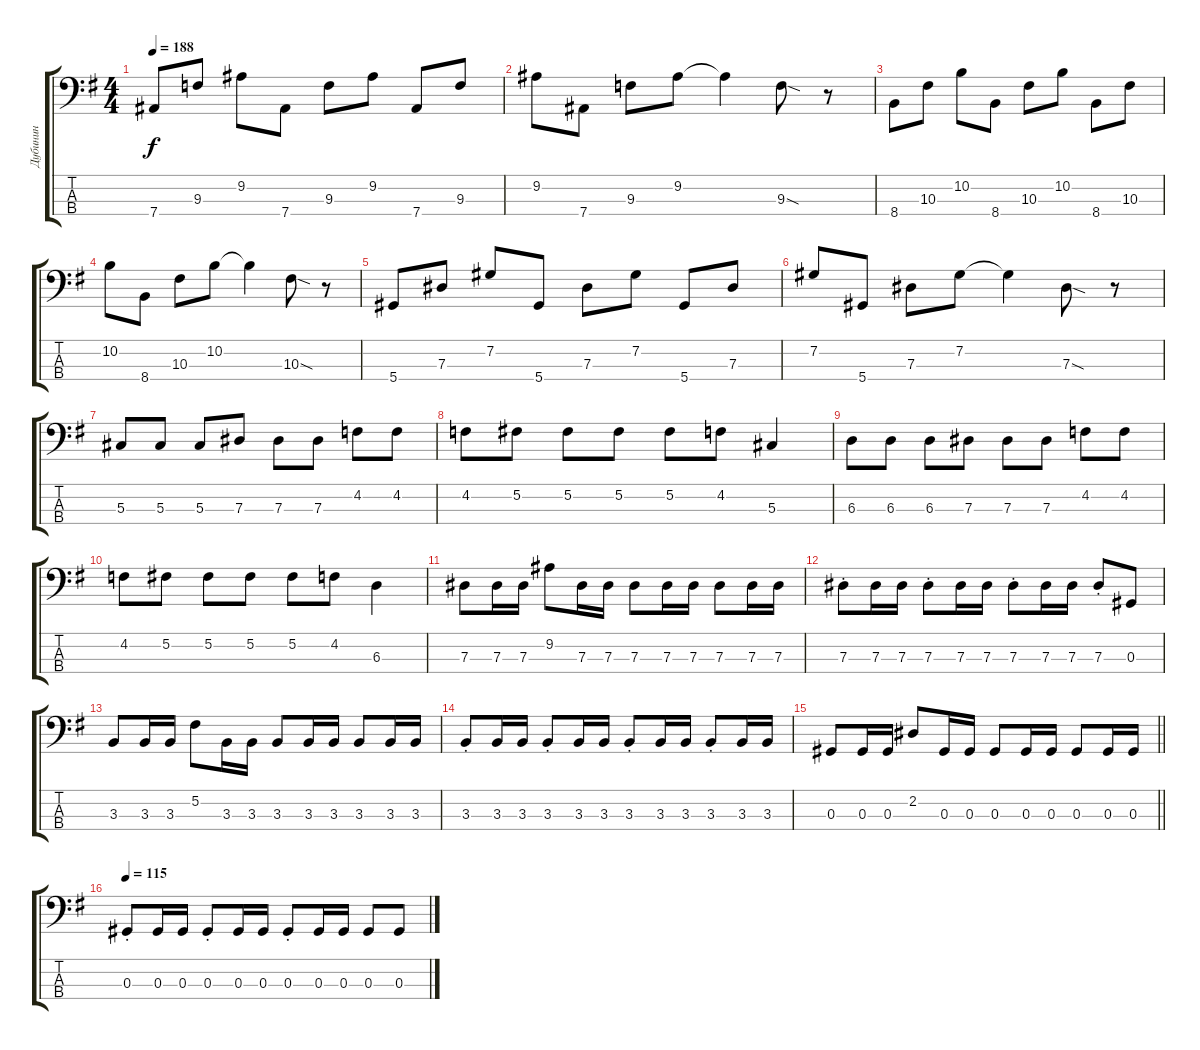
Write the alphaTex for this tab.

\track ("Дубинин" "Дубинин") {instrument electricbassfinger}
\staff {score tabs}
\tuning (Gb2 Db2 Ab1 Eb1) {hide}
\ts (4 4)
\tempo 188
\clef f4
\ks g
7.4.8{dy f} 9.3.8 9.2.8 7.4.8 9.3.8 9.2.8 7.4.8 9.3.8 |
9.2.8 7.4.8 9.3.8 9.2.8 9.2{t}.4 9.3{sod}.8 r.8 |
8.4.8 10.3.8 10.2.8 8.4.8 10.3.8 10.2.8 8.4.8 10.3.8 |
10.2.8 8.4.8 10.3.8 10.2.8 10.2{t}.4 10.3{sod}.8 r.8 |
5.4.8 7.3.8 7.2.8 5.4.8 7.3.8 7.2.8 5.4.8 7.3.8 |
7.2.8 5.4.8 7.3.8 7.2.8 7.2{t}.4 7.3{sod}.8 r.8 |
5.3.8 5.3.8 5.3.8 7.3.8 7.3.8 7.3.8 4.2.8 4.2.8 |
4.2.8 5.2.8 5.2.8 5.2.8 5.2.8 4.2.8 5.3.4 |
6.3.8 6.3.8 6.3.8 7.3.8 7.3.8 7.3.8 4.2.8 4.2.8 |
4.2.8 5.2.8 5.2.8 5.2.8 5.2.8 4.2.8 6.3.4 |
7.3.8 7.3.16 7.3.16 9.2.8 7.3.16 7.3.16 7.3.8 7.3.16 7.3.16 7.3.8 7.3.16 7.3.16 |
7.3{st}.8 7.3.16 7.3.16 7.3{st}.8 7.3.16 7.3.16 7.3{st}.8 7.3.16 7.3.16 7.3{st}.8 0.3.8 |
3.3.8 3.3.16 3.3.16 5.2.8 3.3.16 3.3.16 3.3.8 3.3.16 3.3.16 3.3.8 3.3.16 3.3.16 |
3.3{st}.8 3.3.16 3.3.16 3.3{st}.8 3.3.16 3.3.16 3.3{st}.8 3.3.16 3.3.16 3.3{st}.8 3.3.16 3.3.16 |
\barLineRight lightlight
0.3.8 0.3.16 0.3.16 2.2.8 0.3.16 0.3.16 0.3.8 0.3.16 0.3.16 0.3.8 0.3.16 0.3.16 |
\tempo 115
0.3{st}.8 0.3.16 0.3.16 0.3{st}.8 0.3.16 0.3.16 0.3{st}.8 0.3.16 0.3.16 0.3.8 0.3.8
